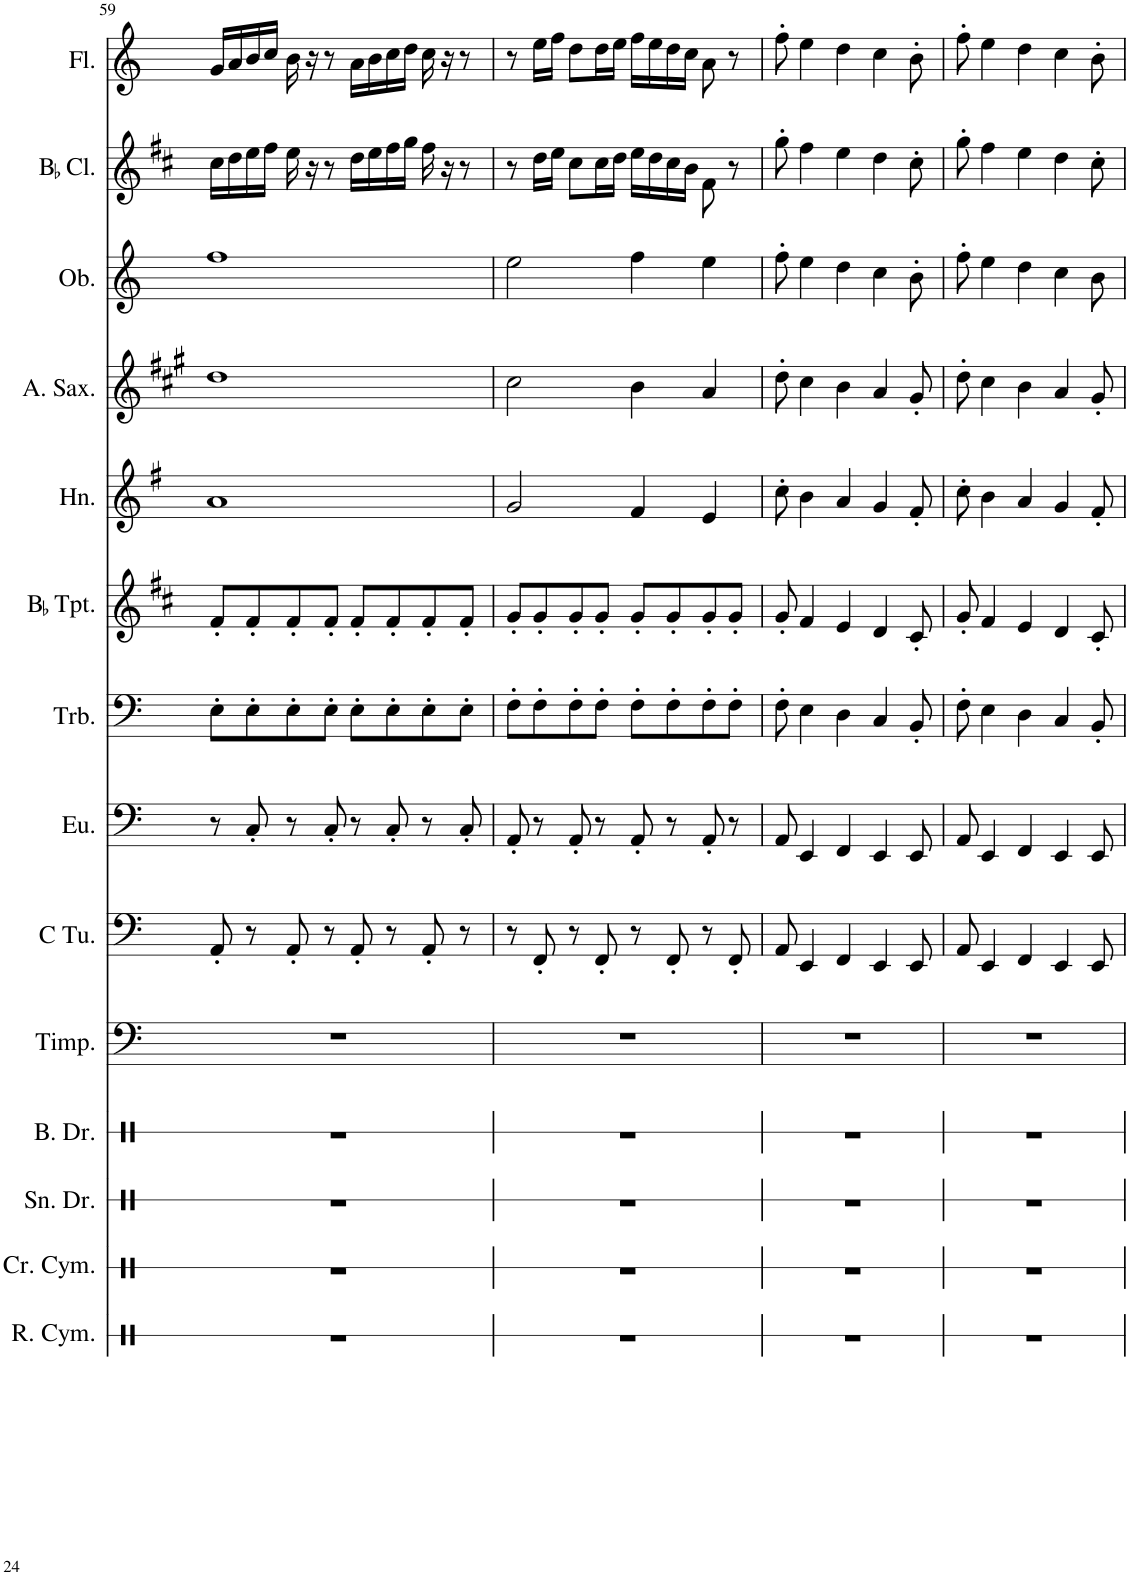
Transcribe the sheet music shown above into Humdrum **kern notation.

**kern	**kern	**kern	**kern	**kern	**kern	**kern	**kern	**kern	**kern	**kern	**kern	**kern	**kern
*part14	*part13	*part12	*part11	*part10	*part9	*part8	*part7	*part6	*part5	*part4	*part3	*part2	*part1
*staff14	*staff13	*staff12	*staff11	*staff10	*staff9	*staff8	*staff7	*staff6	*staff5	*staff4	*staff3	*staff2	*staff1
*I"Ride Cymbal	*I"Crash Cymbal	*I"Snare Drum	*I"Bass Drum	*I"Timpani	*I"C Tuba	*I"Euphonium	*I"Trombone	*I"BaccidentalFlat Trumpet	*I"Horn	*I"Alto Saxophone	*I"Oboe	*I"BaccidentalFlat Clarinet	*I"Flute
*I'R. Cym.	*I'Cr. Cym.	*I'Sn. Dr.	*I'B. Dr.	*I'Timp.	*I'C Tu.	*I'Eu.	*I'Trb.	*I'BaccidentalFlat Tpt.	*I'Hn.	*I'A. Sax.	*I'Ob.	*I'BaccidentalFlat Cl.	*I'Fl.
!!LO:PB:g=z
*clefX	*clefX	*clefX	*clefX	*clefF4	*clefF4	*clefF4	*clefF4	*clefG2	*clefG2	*clefG2	*clefG2	*clefG2	*clefG2
*	*	*	*	*	*	*	*	*Trd1c2	*Trd4c7	*Trd5c9	*	*Trd1c2	*
*k[]	*k[]	*k[]	*k[]	*k[]	*k[]	*k[]	*k[]	*k[f#c#]	*k[f#]	*k[f#c#g#]	*k[]	*k[f#c#]	*k[]
*M4/4	*M4/4	*M4/4	*M4/4	*M4/4	*M4/4	*M4/4	*M4/4	*M4/4	*M4/4	*M4/4	*M4/4	*M4/4	*M4/4
=59	=59	=59	=59	=59	=59	=59	=59	=59	=59	=59	=59	=59	=59
1r	1r	1r	1r	1r	8AA'/	8r	8E'\L	8f#'/L	1a	1dd	1ff	16cc#\LL	16g/LL
.	.	.	.	.	.	.	.	.	.	.	.	16dd\	16a/
.	.	.	.	.	8r	8C'/	8E'\	8f#'/	.	.	.	16ee\	16b/
.	.	.	.	.	.	.	.	.	.	.	.	16ff#\JJ	16cc/JJ
.	.	.	.	.	8AA'/	8r	8E'\	8f#'/	.	.	.	16ee\	16b\
.	.	.	.	.	.	.	.	.	.	.	.	16r	16r
.	.	.	.	.	8r	8C'/	8E'\J	8f#'/J	.	.	.	8r	8r
.	.	.	.	.	8AA'/	8r	8E'\L	8f#'/L	.	.	.	16dd\LL	16a\LL
.	.	.	.	.	.	.	.	.	.	.	.	16ee\	16b\
.	.	.	.	.	8r	8C'/	8E'\	8f#'/	.	.	.	16ff#\	16cc\
.	.	.	.	.	.	.	.	.	.	.	.	16gg\JJ	16dd\JJ
.	.	.	.	.	8AA'/	8r	8E'\	8f#'/	.	.	.	16ff#\	16cc\
.	.	.	.	.	.	.	.	.	.	.	.	16r	16r
.	.	.	.	.	8r	8C'/	8E'\J	8f#'/J	.	.	.	8r	8r
=60	=60	=60	=60	=60	=60	=60	=60	=60	=60	=60	=60	=60	=60
1r	1r	1r	1r	1r	8r	8AA'/	8F'\L	8g'/L	2g/	2cc#\	2ee\	8r	8r
.	.	.	.	.	8FF'/	8r	8F'\	8g'/	.	.	.	16dd\LL	16ee\LL
.	.	.	.	.	.	.	.	.	.	.	.	16ee\JJ	16ff\JJ
.	.	.	.	.	8r	8AA'/	8F'\	8g'/	.	.	.	8cc#\L	8dd\L
.	.	.	.	.	8FF'/	8r	8F'\J	8g'/J	.	.	.	16cc#\L	16dd\L
.	.	.	.	.	.	.	.	.	.	.	.	16dd\JJ	16ee\JJ
.	.	.	.	.	8r	8AA'/	8F'\L	8g'/L	4f#/	4b\	4ff\	16ee\LL	16ff\LL
.	.	.	.	.	.	.	.	.	.	.	.	16dd\	16ee\
.	.	.	.	.	8FF'/	8r	8F'\	8g'/	.	.	.	16cc#\	16dd\
.	.	.	.	.	.	.	.	.	.	.	.	16b\JJ	16cc\JJ
.	.	.	.	.	8r	8AA'/	8F'\	8g'/	4e/	4a/	4ee\	8f#\	8a\
.	.	.	.	.	8FF'/	8r	8F'\J	8g'/J	.	.	.	8r	8r
=61	=61	=61	=61	=61	=61	=61	=61	=61	=61	=61	=61	=61	=61
1r	1r	1r	1r	1r	8AA/	8AA/	8F'\	8g'/	8cc'\	8dd'\	8ff'\	8gg'\	8ff'\
.	.	.	.	.	4EE/	4EE/	4E\	4f#/	4b\	4cc#\	4ee\	4ff#\	4ee\
.	.	.	.	.	4FF/	4FF/	4D\	4e/	4a/	4b\	4dd\	4ee\	4dd\
.	.	.	.	.	4EE/	4EE/	4C/	4d/	4g/	4a/	4cc\	4dd\	4cc\
.	.	.	.	.	8EE/	8EE/	8BB'/	8c#'/	8f#'/	8g#'/	8b'\	8cc#'\	8b'\
=62	=62	=62	=62	=62	=62	=62	=62	=62	=62	=62	=62	=62	=62
1r	1r	1r	1r	1r	8AA/	8AA/	8F'\	8g'/	8cc'\	8dd'\	8ff'\	8gg'\	8ff'\
.	.	.	.	.	4EE/	4EE/	4E\	4f#/	4b\	4cc#\	4ee\	4ff#\	4ee\
.	.	.	.	.	4FF/	4FF/	4D\	4e/	4a/	4b\	4dd\	4ee\	4dd\
.	.	.	.	.	4EE/	4EE/	4C/	4d/	4g/	4a/	4cc\	4dd\	4cc\
.	.	.	.	.	8EE/	8EE/	8BB'/	8c#'/	8f#'/	8g#'/	8b\	8cc#'\	8b'\
=	=	=	=	=	=	=	=	=	=	=	=	=	=
*-	*-	*-	*-	*-	*-	*-	*-	*-	*-	*-	*-	*-	*-
